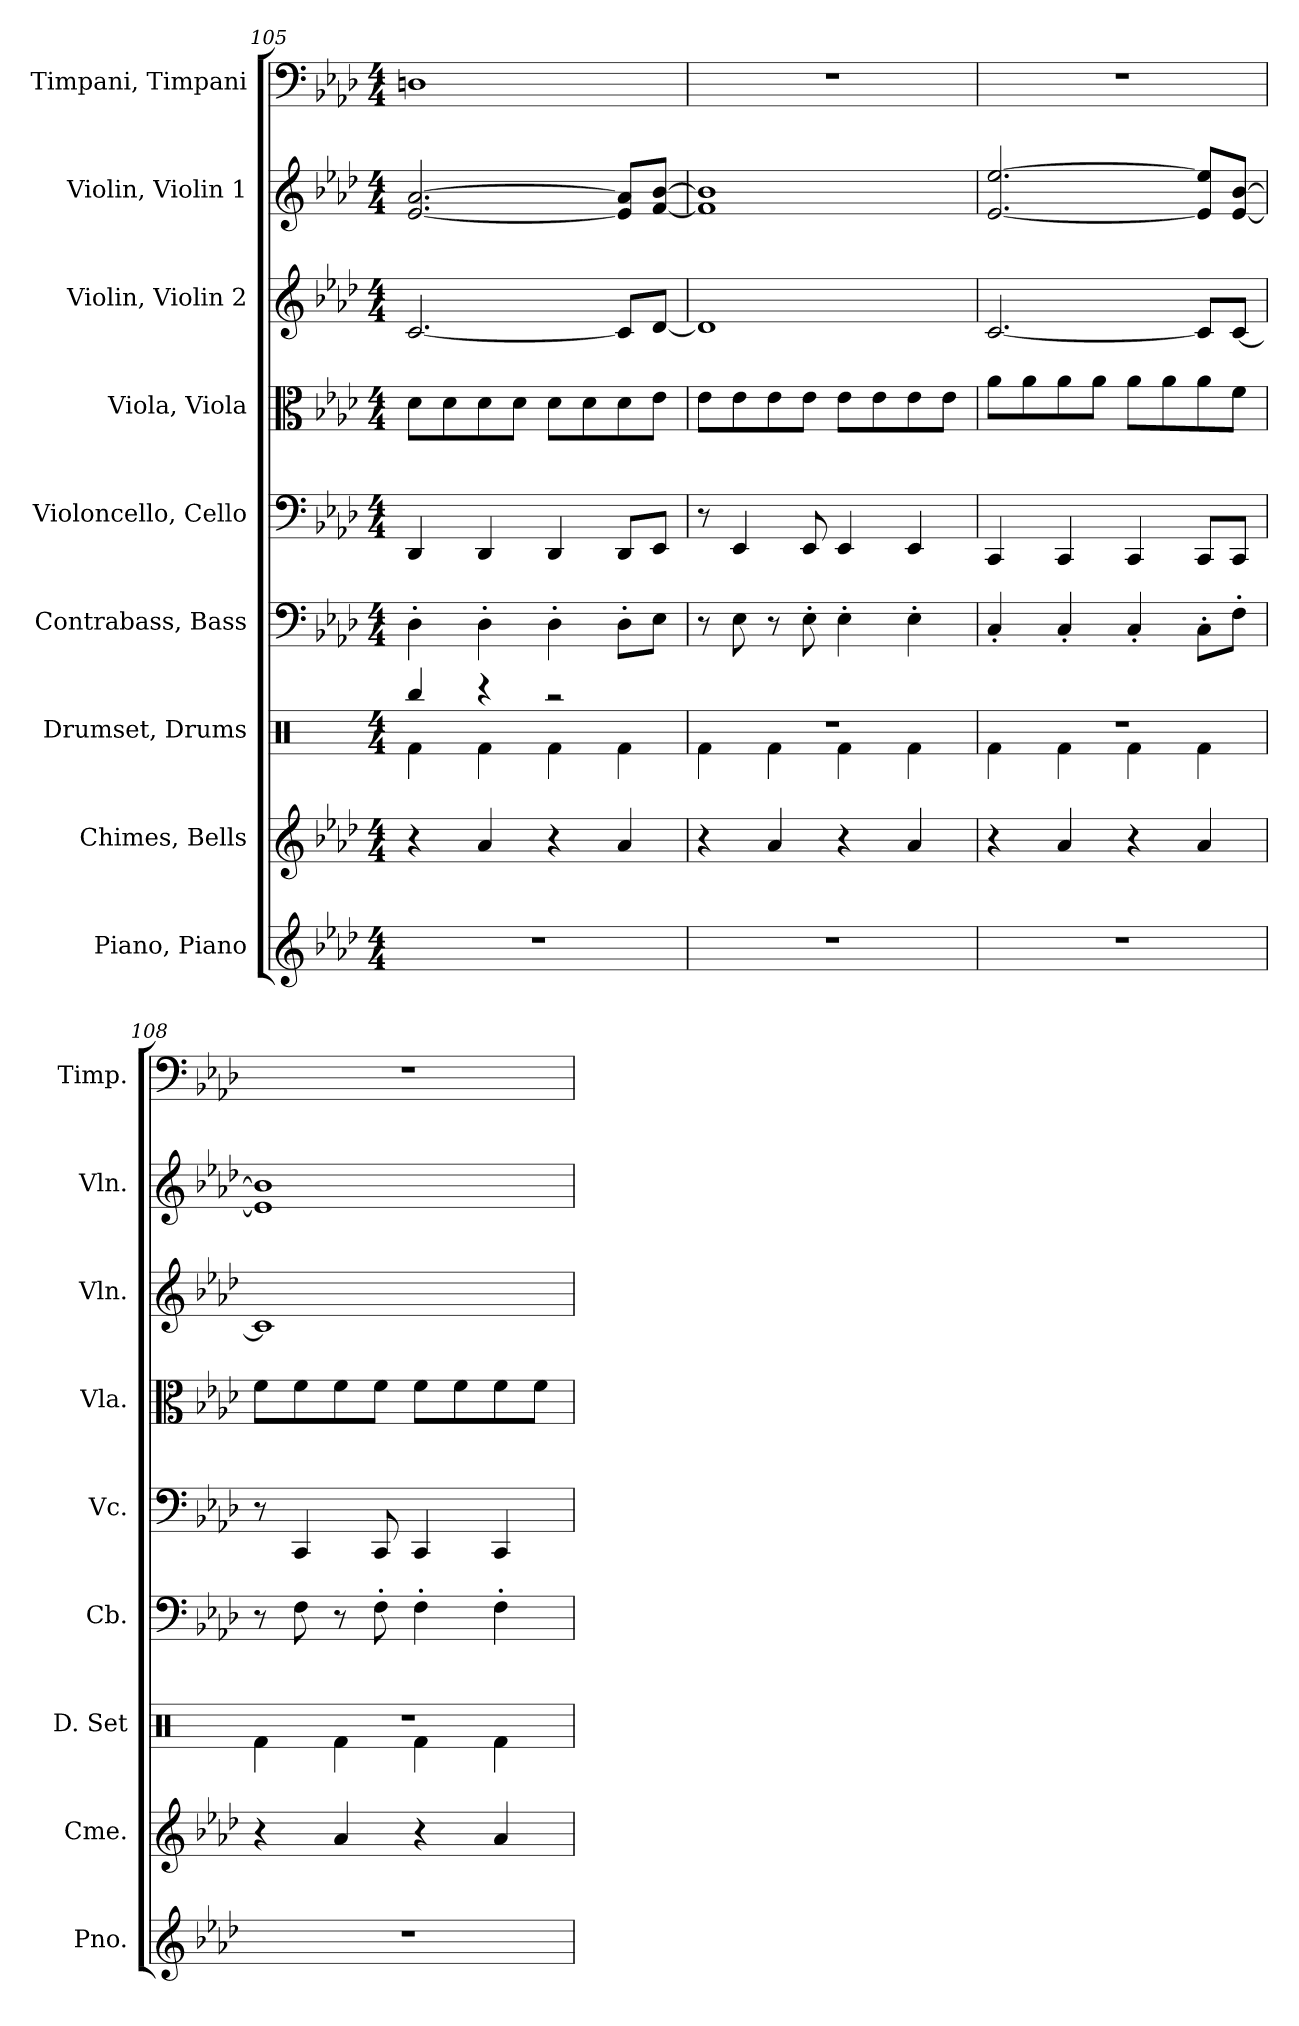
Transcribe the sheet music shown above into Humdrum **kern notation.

**kern	**kern	**kern	**kern	**kern	**kern	**kern	**kern	**kern
*part9	*part8	*part7	*part6	*part5	*part4	*part3	*part2	*part1
*staff9	*staff8	*staff7	*staff6	*staff5	*staff4	*staff3	*staff2	*staff1
*I"Piano, Piano	*I"Chimes, Bells	*I"Drumset, Drums	*I"Contrabass, Bass	*I"Violoncello, Cello	*I"Viola, Viola	*I"Violin, Violin 2	*I"Violin, Violin 1	*I"Timpani, Timpani
*I'Pno.	*I'Cme.	*I'D. Set	*I'Cb.	*I'Vc.	*I'Vla.	*I'Vln.	*I'Vln.	*I'Timp.
!!LO:PB:g=z
*clefG2	*clefG2	*clefX	*clefF4	*clefF4	*clefC3	*clefG2	*clefG2	*clefF4
*	*	*	*ITrd7c12	*	*	*	*	*
*k[b-e-a-d-]	*k[b-e-a-d-]	*k[]	*k[b-e-a-d-]	*k[b-e-a-d-]	*k[b-e-a-d-]	*k[b-e-a-d-]	*k[b-e-a-d-]	*k[b-e-a-d-]
*M4/4	*M4/4	*M4/4	*M4/4	*M4/4	*M4/4	*M4/4	*M4/4	*M4/4
=105	=105	=105	=105	=105	=105	=105	=105	=105
*	*	*^	*	*	*	*	*	*
1r	4r	4Rbb/	4Rf\	4DD-'\	4DD-/	8d-\L	[2.c/	[2.e-/ [2.a-/	1Dn
.	.	.	.	.	.	8d-\	.	.	.
.	4a-/	4r	4Rf\	4DD-'\	4DD-/	8d-\	.	.	.
.	.	.	.	.	.	8d-\J	.	.	.
.	4r	2r	4Rf\	4DD-'\	4DD-/	8d-\L	.	.	.
.	.	.	.	.	.	8d-\	.	.	.
.	4a-/	.	4Rf\	8DD-'\L	8DD-/L	8d-\	8c/L]	8e-/] 8a-/]L	.
.	.	.	.	8EE-\J	8EE-/J	8e-\J	[8d-/J	[8f/ [8b-/J	.
=106	=106	=106	=106	=106	=106	=106	=106	=106	=106
1r	4r	1r	4Rf\	8r	8r	8e-\L	1d-]	1f] 1b-]	1r
.	.	.	.	8EE-\	4EE-/	8e-\	.	.	.
.	4a-/	.	4Rf\	8r	.	8e-\	.	.	.
.	.	.	.	8EE-'\	8EE-/	8e-\J	.	.	.
.	4r	.	4Rf\	4EE-'\	4EE-/	8e-\L	.	.	.
.	.	.	.	.	.	8e-\	.	.	.
.	4a-/	.	4Rf\	4EE-'\	4EE-/	8e-\	.	.	.
.	.	.	.	.	.	8e-\J	.	.	.
=107	=107	=107	=107	=107	=107	=107	=107	=107	=107
1r	4r	1r	4Rf\	4CC'/	4CC/	8a-\L	[2.c/	[2.e-/ [2.ee-/	1r
.	.	.	.	.	.	8a-\	.	.	.
.	4a-/	.	4Rf\	4CC'/	4CC/	8a-\	.	.	.
.	.	.	.	.	.	8a-\J	.	.	.
.	4r	.	4Rf\	4CC'/	4CC/	8a-\L	.	.	.
.	.	.	.	.	.	8a-\	.	.	.
.	4a-/	.	4Rf\	8CC'\L	8CC/L	8a-\	8c/L]	8e-/] 8ee-/]L	.
.	.	.	.	8FF'\J	8CC/J	8f\J	[8c/J	[8e-/ [8b-/J	.
=108	=108	=108	=108	=108	=108	=108	=108	=108	=108
1r	4r	1r	4Rf\	8r	8r	8f\L	1c]	1e-] 1b-]	1r
.	.	.	.	8FF\	4CC/	8f\	.	.	.
.	4a-/	.	4Rf\	8r	.	8f\	.	.	.
.	.	.	.	8FF'\	8CC/	8f\J	.	.	.
.	4r	.	4Rf\	4FF'\	4CC/	8f\L	.	.	.
.	.	.	.	.	.	8f\	.	.	.
.	4a-/	.	4Rf\	4FF'\	4CC/	8f\	.	.	.
.	.	.	.	.	.	8f\J	.	.	.
*	*	*v	*v	*	*	*	*	*	*
=	=	=	=	=	=	=	=	=
*-	*-	*-	*-	*-	*-	*-	*-	*-
